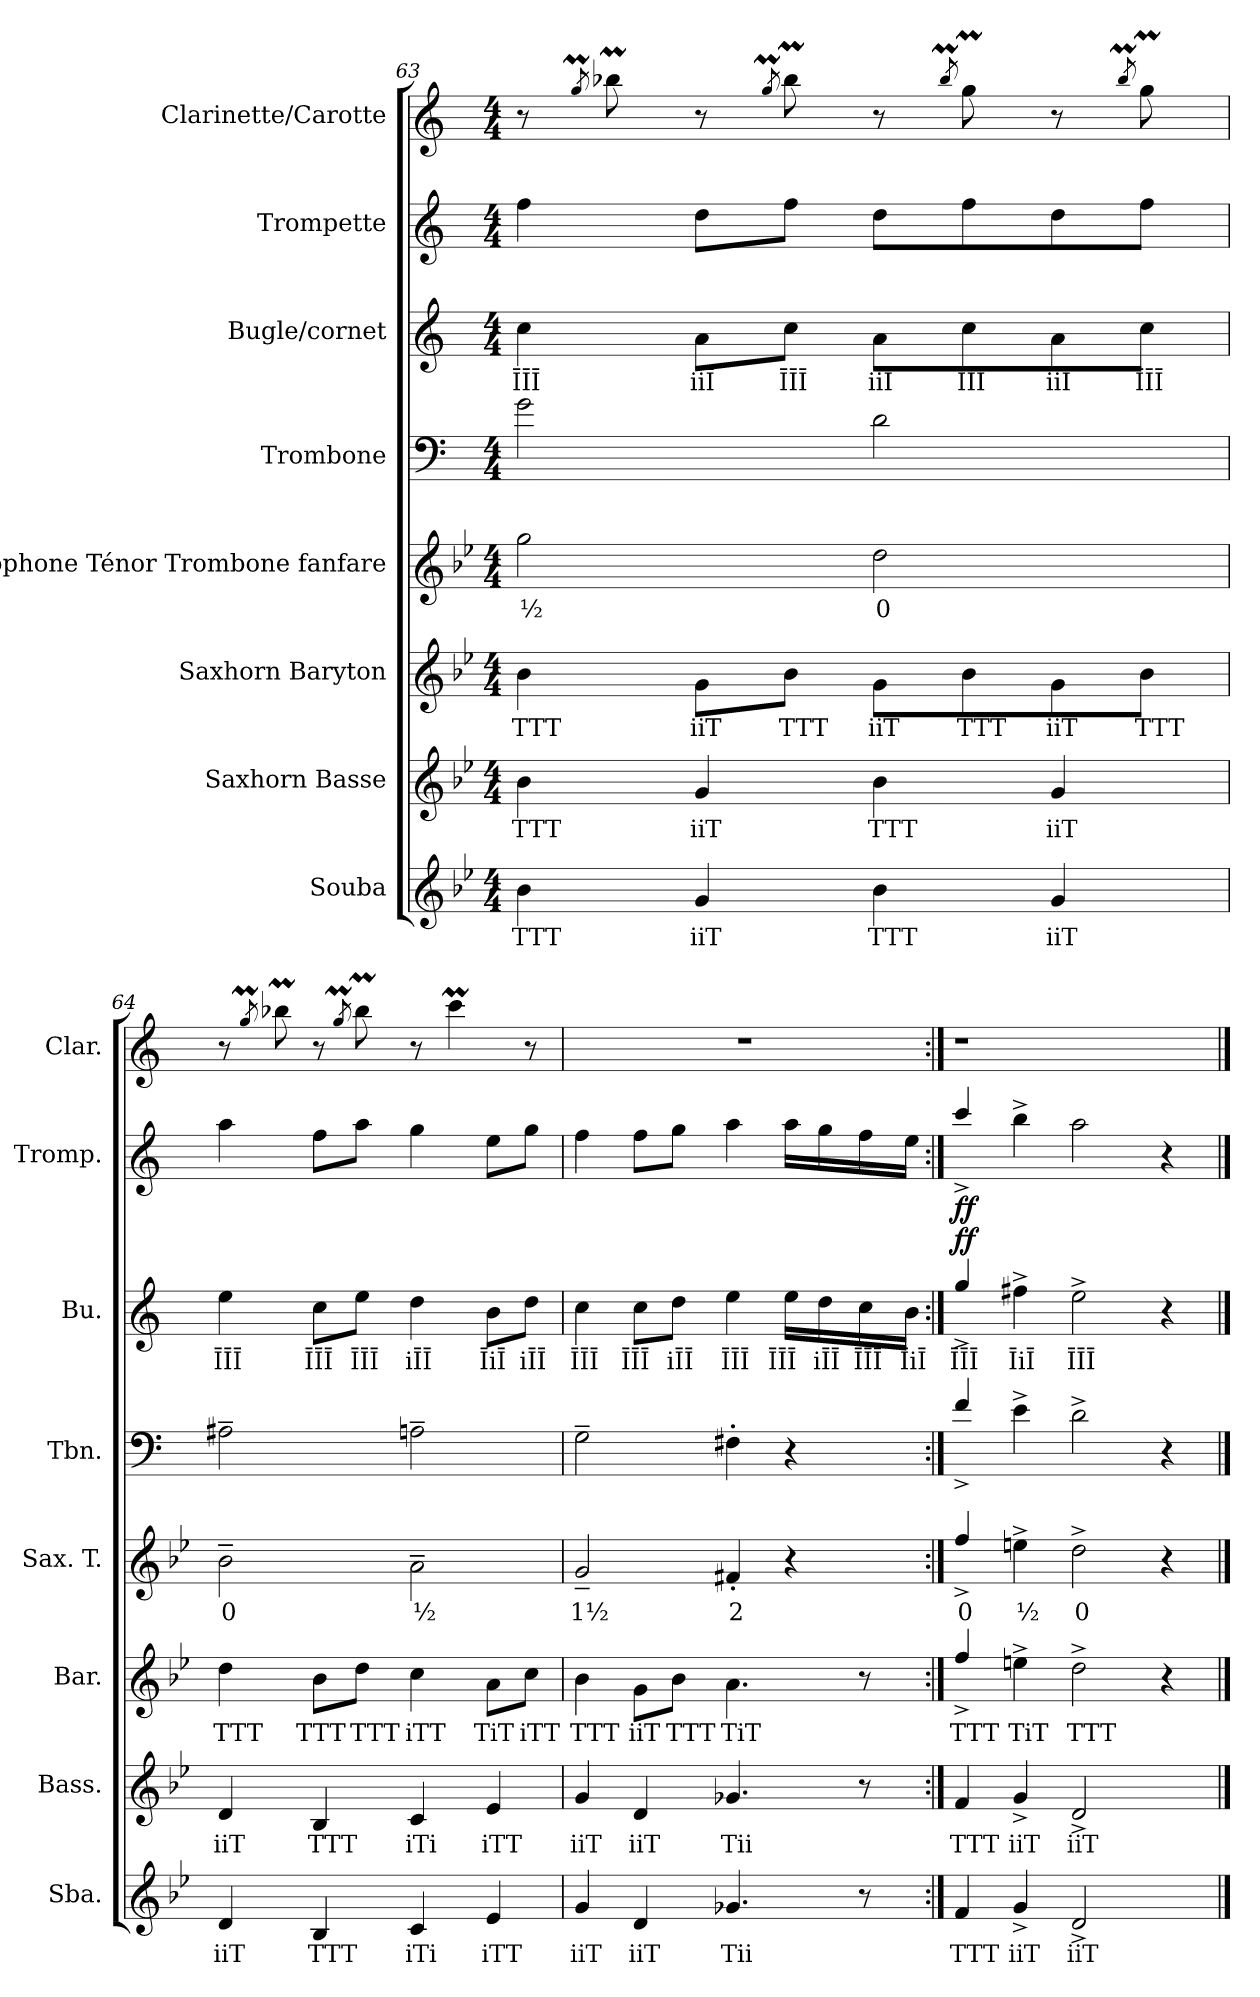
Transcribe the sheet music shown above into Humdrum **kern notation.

**kern	**text	**kern	**text	**kern	**text	**kern	**text	**kern	**kern	**text	**dynam	**kern	**dynam	**kern
*part8	*part8	*part7	*part7	*part6	*part6	*part5	*part5	*part4	*part3	*part3	*part3	*part2	*part2	*part1
*staff8	*staff8	*staff7	*staff7	*staff6	*staff6	*staff5	*staff5	*staff4	*staff3	*staff3	*staff3	*staff2	*staff2	*staff1
*I"Souba	*	*I"Saxhorn Basse	*	*I"Saxhorn Baryton	*	*I"Saxophone Ténor Trombone fanfare	*	*I"Trombone	*I"Bugle/cornet	*	*	*I"Trompette	*	*I"Clarinette/Carotte
*I'Sba.	*	*I'Bass.	*	*I'Bar.	*	*I'Sax. T.	*	*I'Tbn.	*I'Bu.	*	*	*I'Tromp.	*	*I'Clar.
*clefG2	*	*clefG2	*	*clefG2	*	*clefG2	*	*clefF4	*clefG2	*	*	*clefG2	*	*clefG2
*ITrd15c26	*	*ITrd8c14	*	*ITrd8c14	*	*ITrd8c14	*	*	*ITrd1c2	*	*	*ITrd1c2	*	*ITrd1c2
*k[b-e-]	*	*k[b-e-]	*	*k[b-e-]	*	*k[b-e-]	*	*k[]	*k[b-e-]	*	*	*k[b-e-]	*	*k[b-e-]
*M4/4	*	*M4/4	*	*M4/4	*	*M4/4	*	*M4/4	*M4/4	*	*	*M4/4	*	*M4/4
=63	=63	=63	=63	=63	=63	=63	=63	=63	=63	=63	=63	=63	=63	=63
!	!LO:LY:b	!	!LO:LY:b	!	!LO:LY:b	!	!LO:LY:b	!	!	!LO:LY:b	!	!	!	!
4BB-\	TTT	4B-\	TTT	4B-\	TTT	2g\	½	2g\	4b-\	ĪĪĪ	.	4ee-\	.	8r
.	.	.	.	.	.	.	.	.	.	.	.	.	.	8qffM/
.	.	.	.	.	.	.	.	.	.	.	.	.	.	8aa-XM\
!	!LO:LY:b	!	!LO:LY:b	!	!LO:LY:b	!	!	!	!	!LO:LY:b	!	!	!	!
4GG/	iiT	4G/	iiT	8G\L	iiT	.	.	.	8g\L	iiĪ	.	8cc\L	.	8r
.	.	.	.	.	.	.	.	.	.	.	.	.	.	8qffM/
!	!	!	!	!	!LO:LY:b	!	!	!	!	!LO:LY:b	!	!	!	!
.	.	.	.	8B-\J	TTT	.	.	.	8b-\J	ĪĪĪ	.	8ee-\J	.	8aa-M\
!	!LO:LY:b	!	!LO:LY:b	!	!LO:LY:b	!	!LO:LY:b	!	!	!LO:LY:b	!	!	!	!
4BB-\	TTT	4B-\	TTT	8G\L	iiT	2d\	0	2d\	8g\L	iiĪ	.	8cc\L	.	8r
.	.	.	.	.	.	.	.	.	.	.	.	.	.	8qaa-M/
!	!	!	!	!	!LO:LY:b	!	!	!	!	!LO:LY:b	!	!	!	!
.	.	.	.	8B-\	TTT	.	.	.	8b-\	ĪĪĪ	.	8ee-\	.	8ffM\
!	!LO:LY:b	!	!LO:LY:b	!	!LO:LY:b	!	!	!	!	!LO:LY:b	!	!	!	!
4GG/	iiT	4G/	iiT	8G\	iiT	.	.	.	8g\	iiĪ	.	8cc\	.	8r
.	.	.	.	.	.	.	.	.	.	.	.	.	.	8qaa-M/
!	!	!	!	!	!LO:LY:b	!	!	!	!	!LO:LY:b	!	!	!	!
.	.	.	.	8B-\J	TTT	.	.	.	8b-\J	ĪĪĪ	.	8ee-\J	.	8ffM\
!!LO:PB:g=z
=64	=64	=64	=64	=64	=64	=64	=64	=64	=64	=64	=64	=64	=64	=64
!	!LO:LY:b	!	!LO:LY:b	!	!LO:LY:b	!	!LO:LY:b	!	!	!LO:LY:b	!	!	!	!
4DD/	iiT	4D/	iiT	4d\	TTT	2B-~\	0	2A#X~\	4dd\	ĪĪĪ	.	4gg\	.	8r
.	.	.	.	.	.	.	.	.	.	.	.	.	.	8qffM/
.	.	.	.	.	.	.	.	.	.	.	.	.	.	8aa-XM\
!	!LO:LY:b	!	!LO:LY:b	!	!LO:LY:b	!	!	!	!	!LO:LY:b	!	!	!	!
4BBB-/	TTT	4BB-/	TTT	8B-\L	TTT	.	.	.	8b-\L	ĪĪĪ	.	8ee-\L	.	8r
.	.	.	.	.	.	.	.	.	.	.	.	.	.	8qffM/
!	!	!	!	!	!LO:LY:b	!	!	!	!	!LO:LY:b	!	!	!	!
.	.	.	.	8d\J	TTT	.	.	.	8dd\J	ĪĪĪ	.	8gg\J	.	8aa-M\
!	!LO:LY:b	!	!LO:LY:b	!	!LO:LY:b	!	!LO:LY:b	!	!	!LO:LY:b	!	!	!	!
4CC/	iTi	4C/	iTi	4c\	iTT	2A~\	½	2An~\	4cc\	iĪĪ	.	4ff\	.	8r
.	.	.	.	.	.	.	.	.	.	.	.	.	.	4bb-M\
!	!LO:LY:b	!	!LO:LY:b	!	!LO:LY:b	!	!	!	!	!LO:LY:b	!	!	!	!
4EE-/	iTT	4E-/	iTT	8A\L	TiT	.	.	.	8a\L	ĪiĪ	.	8dd\L	.	.
!	!	!	!	!	!LO:LY:b	!	!	!	!	!LO:LY:b	!	!	!	!
.	.	.	.	8c\J	iTT	.	.	.	8cc\J	iĪĪ	.	8ff\J	.	8r
=65	=65	=65	=65	=65	=65	=65	=65	=65	=65	=65	=65	=65	=65	=65
!	!LO:LY:b	!	!LO:LY:b	!	!LO:LY:b	!	!LO:LY:b	!	!	!LO:LY:b	!	!	!	!
4GG/	iiT	4G/	iiT	4B-\	TTT	2G~/	1½	2G~\	4b-\	ĪĪĪ	.	4ee-\	.	1r
!	!LO:LY:b	!	!LO:LY:b	!	!LO:LY:b	!	!	!	!	!LO:LY:b	!	!	!	!
4DD/	iiT	4D/	iiT	8G\L	iiT	.	.	.	8b-\L	ĪĪĪ	.	8ee-\L	.	.
!	!	!	!	!	!LO:LY:b	!	!	!	!	!LO:LY:b	!	!	!	!
.	.	.	.	8B-\J	TTT	.	.	.	8cc\J	iĪĪ	.	8ff\J	.	.
!	!LO:LY:b	!	!LO:LY:b	!	!LO:LY:b	!	!LO:LY:b	!	!	!LO:LY:b	!	!	!	!
4.GG-X/	Tii	4.G-X/	Tii	4.A\	TiT	4F#X'/	2	4F#X'\	4dd\	ĪĪĪ	.	4gg\	.	.
!	!	!	!	!	!	!	!	!	!	!LO:LY:b	!	!	!	!
.	.	.	.	.	.	4r	.	4r	16dd\LL	ĪĪĪ	.	16gg\LL	.	.
!	!	!	!	!	!	!	!	!	!	!LO:LY:b	!	!	!	!
.	.	.	.	.	.	.	.	.	16cc\	iĪĪ	.	16ff\	.	.
!	!	!	!	!	!	!	!	!	!	!LO:LY:b	!	!	!	!
8r	.	8r	.	8r	.	.	.	.	16b-\	ĪĪĪ	.	16ee-\	.	.
!	!	!	!	!	!	!	!	!	!	!LO:LY:b	!	!	!	!
.	.	.	.	.	.	.	.	.	16a\JJ	ĪiĪ	.	16dd\JJ	.	.
!!LO:PB:g=z
=66:|!	=66:|!	=66:|!	=66:|!	=66:|!	=66:|!	=66:|!	=66:|!	=66:|!	=66:|!	=66:|!	=66:|!	=66:|!	=66:|!	=66:|!
!	!LO:LY:b	!	!LO:LY:b	!	!LO:LY:b	!	!LO:LY:b	!	!	!LO:LY:b	!LO:DY:b	!	!LO:DY:b	!
4FF/	TTT	4F/	TTT	4f^/	TTT	4f^/	0	4f^/	4ff^/	ĪĪĪ	ff	4bb-^/	ff	1r
!	!LO:LY:b	!	!LO:LY:b	!	!LO:LY:b	!	!LO:LY:b	!	!	!LO:LY:b	!	!	!	!
4GG^/	iiT	4G^/	iiT	4en^\	TiT	4en^\	½	4e^\	4een^\	ĪiĪ	.	4aa^\	.	.
!	!LO:LY:b	!	!LO:LY:b	!	!LO:LY:b	!	!LO:LY:b	!	!	!LO:LY:b	!	!	!	!
2DD^/	iiT	2D^/	iiT	2d^\	TTT	2d^\	0	2d^\	2dd^\	ĪĪĪ	.	2gg\	.	.
4ryy	.	4ryy	.	4r	.	4r	.	4r	4r	.	.	4r	.	4ryy
==	==	==	==	==	==	==	==	==	==	==	==	==	==	==
*-	*-	*-	*-	*-	*-	*-	*-	*-	*-	*-	*-	*-	*-	*-
